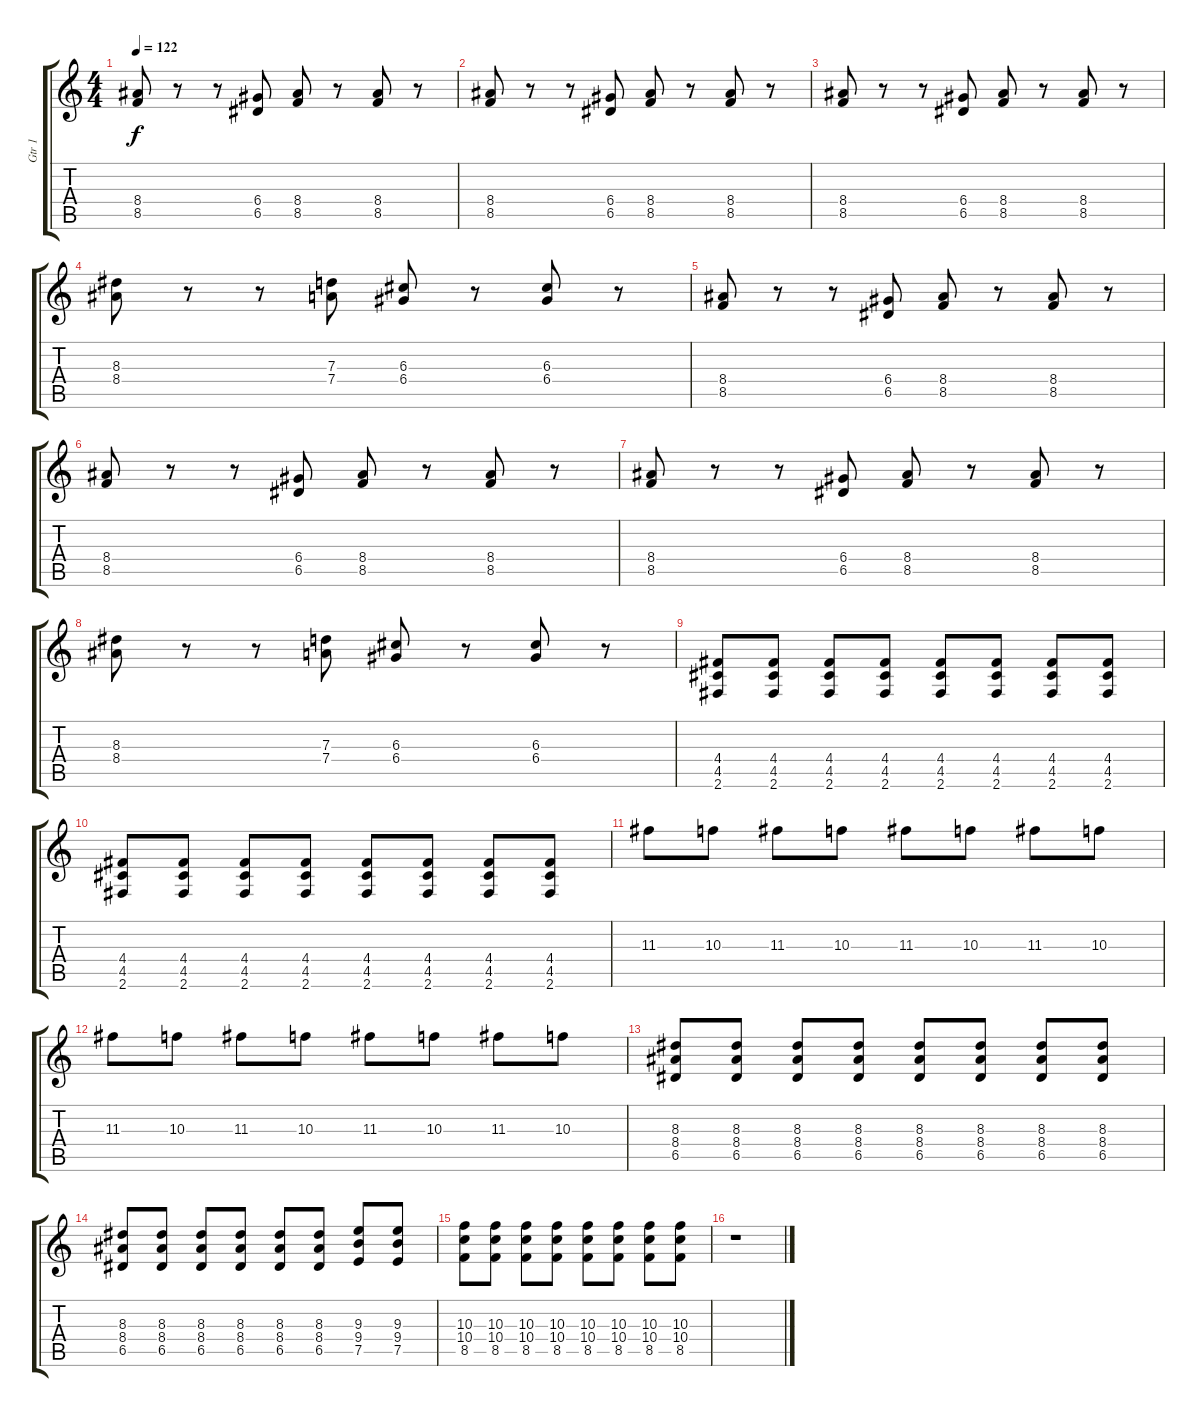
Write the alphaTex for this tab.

\track ("Gtr 1" "Gtr 1") {instrument distortionguitar}
\staff {score tabs}
\tuning (E4 B3 G3 D3 A2 E2) {hide}
\ts (4 4)
\tempo 122
\clef g2
\ks c
(8.4 8.5).8{dy f} r.8 r.8 (6.4 6.5).8 (8.4 8.5).8 r.8 (8.4 8.5).8 r.8 |
(8.4 8.5).8 r.8 r.8 (6.4 6.5).8 (8.4 8.5).8 r.8 (8.4 8.5).8 r.8 |
(8.4 8.5).8 r.8 r.8 (6.4 6.5).8 (8.4 8.5).8 r.8 (8.4 8.5).8 r.8 |
(8.3 8.4).8 r.8 r.8 (7.3 7.4).8 (6.3 6.4).8 r.8 (6.3 6.4).8 r.8 |
(8.4 8.5).8 r.8 r.8 (6.4 6.5).8 (8.4 8.5).8 r.8 (8.4 8.5).8 r.8 |
(8.4 8.5).8 r.8 r.8 (6.4 6.5).8 (8.4 8.5).8 r.8 (8.4 8.5).8 r.8 |
(8.4 8.5).8 r.8 r.8 (6.4 6.5).8 (8.4 8.5).8 r.8 (8.4 8.5).8 r.8 |
(8.3 8.4).8 r.8 r.8 (7.3 7.4).8 (6.3 6.4).8 r.8 (6.3 6.4).8 r.8 |
(4.4 4.5 2.6).8 (4.4 4.5 2.6).8 (4.4 4.5 2.6).8 (4.4 4.5 2.6).8 (4.4 4.5 2.6).8 (4.4 4.5 2.6).8 (4.4 4.5 2.6).8 (4.4 4.5 2.6).8 |
(4.4 4.5 2.6).8 (4.4 4.5 2.6).8 (4.4 4.5 2.6).8 (4.4 4.5 2.6).8 (4.4 4.5 2.6).8 (4.4 4.5 2.6).8 (4.4 4.5 2.6).8 (4.4 4.5 2.6).8 |
11.3.8 10.3.8 11.3.8 10.3.8 11.3.8 10.3.8 11.3.8 10.3.8 |
11.3.8 10.3.8 11.3.8 10.3.8 11.3.8 10.3.8 11.3.8 10.3.8 |
(8.3 8.4 6.5).8 (8.3 8.4 6.5).8 (8.3 8.4 6.5).8 (8.3 8.4 6.5).8 (8.3 8.4 6.5).8 (8.3 8.4 6.5).8 (8.3 8.4 6.5).8 (8.3 8.4 6.5).8 |
(8.3 8.4 6.5).8 (8.3 8.4 6.5).8 (8.3 8.4 6.5).8 (8.3 8.4 6.5).8 (8.3 8.4 6.5).8 (8.3 8.4 6.5).8 (9.3 9.4 7.5).8 (9.3 9.4 7.5).8 |
(10.3 10.4 8.5).8 (10.3 10.4 8.5).8 (10.3 10.4 8.5).8 (10.3 10.4 8.5).8 (10.3 10.4 8.5).8 (10.3 10.4 8.5).8 (10.3 10.4 8.5).8 (10.3 10.4 8.5).8 |
r.1
